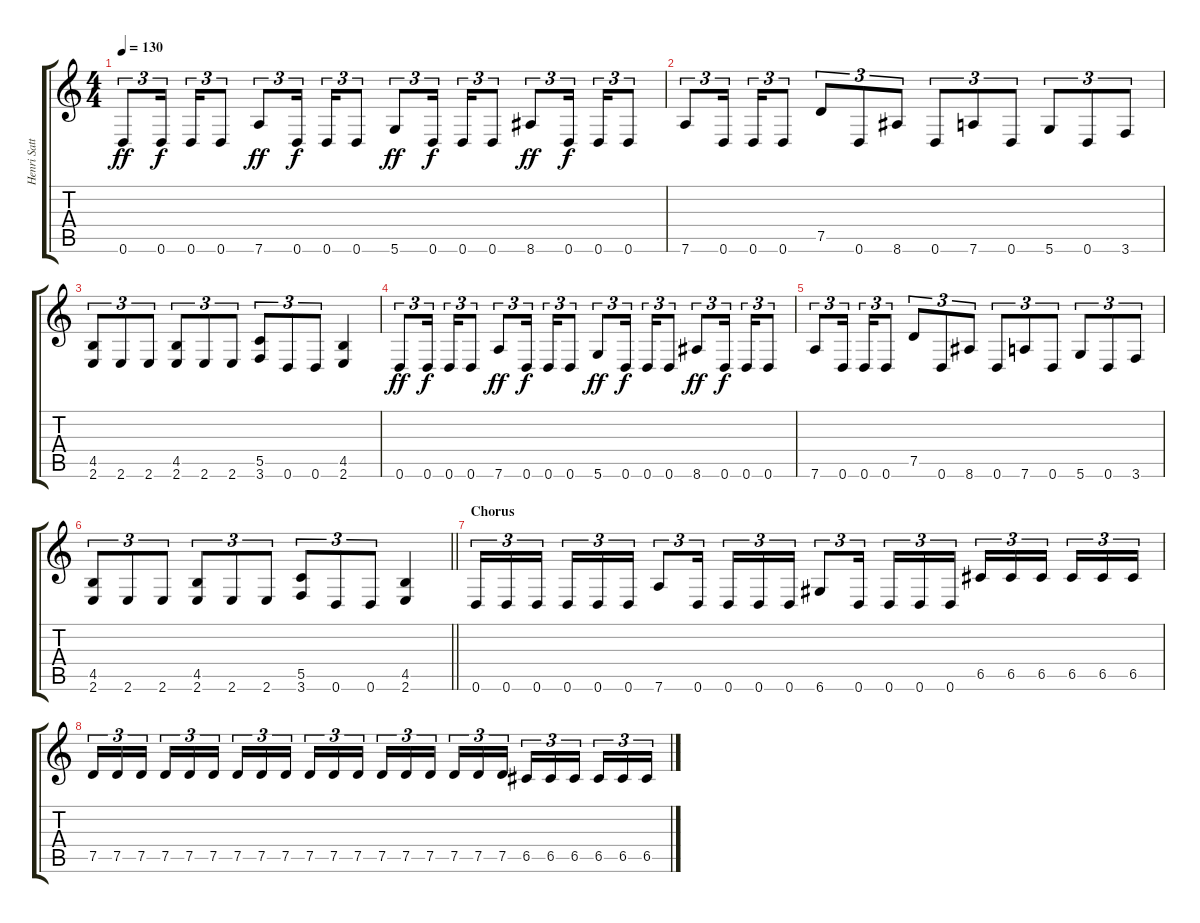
\track ("Henri Sattler " "Henri Satt") {instrument overdrivenguitar}
\staff {score tabs}
\tuning (D4 A3 F3 C3 G2 D2) {hide}
\ts (4 4)
\tempo 130
\clef g2
\ks c
0.6.8{tu (3 2) dy ff} 0.6.16{tu (3 2) dy f beam splitsecondary} 0.6.16{tu (3 2)} 0.6.8{tu (3 2)} 7.6.8{tu (3 2) dy ff} 0.6.16{tu (3 2) dy f beam splitsecondary} 0.6.16{tu (3 2)} 0.6.8{tu (3 2)} 5.6.8{tu (3 2) dy ff} 0.6.16{tu (3 2) dy f beam splitsecondary} 0.6.16{tu (3 2)} 0.6.8{tu (3 2)} 8.6.8{tu (3 2) dy ff} 0.6.16{tu (3 2) dy f beam splitsecondary} 0.6.16{tu (3 2)} 0.6.8{tu (3 2)} |
7.6.8{tu (3 2)} 0.6.16{tu (3 2) beam splitsecondary} 0.6.16{tu (3 2)} 0.6.8{tu (3 2)} 7.5.8{tu (3 2)} 0.6.8{tu (3 2)} 8.6.8{tu (3 2)} 0.6.8{tu (3 2)} 7.6.8{tu (3 2)} 0.6.8{tu (3 2)} 5.6.8{tu (3 2)} 0.6.8{tu (3 2)} 3.6.8{tu (3 2)} |
(4.5 2.6).8{tu (3 2)} 2.6.8{tu (3 2)} 2.6.8{tu (3 2)} (4.5 2.6).8{tu (3 2)} 2.6.8{tu (3 2)} 2.6.8{tu (3 2)} (5.5 3.6).8{tu (3 2)} 0.6.8{tu (3 2)} 0.6.8{tu (3 2)} (4.5 2.6).4 |
0.6.8{tu (3 2) dy ff} 0.6.16{tu (3 2) dy f beam splitsecondary} 0.6.16{tu (3 2)} 0.6.8{tu (3 2)} 7.6.8{tu (3 2) dy ff} 0.6.16{tu (3 2) dy f beam splitsecondary} 0.6.16{tu (3 2)} 0.6.8{tu (3 2)} 5.6.8{tu (3 2) dy ff} 0.6.16{tu (3 2) dy f beam splitsecondary} 0.6.16{tu (3 2)} 0.6.8{tu (3 2)} 8.6.8{tu (3 2) dy ff} 0.6.16{tu (3 2) dy f beam splitsecondary} 0.6.16{tu (3 2)} 0.6.8{tu (3 2)} |
7.6.8{tu (3 2)} 0.6.16{tu (3 2) beam splitsecondary} 0.6.16{tu (3 2)} 0.6.8{tu (3 2)} 7.5.8{tu (3 2)} 0.6.8{tu (3 2)} 8.6.8{tu (3 2)} 0.6.8{tu (3 2)} 7.6.8{tu (3 2)} 0.6.8{tu (3 2)} 5.6.8{tu (3 2)} 0.6.8{tu (3 2)} 3.6.8{tu (3 2)} |
\barLineRight lightlight
(4.5 2.6).8{tu (3 2)} 2.6.8{tu (3 2)} 2.6.8{tu (3 2)} (4.5 2.6).8{tu (3 2)} 2.6.8{tu (3 2)} 2.6.8{tu (3 2)} (5.5 3.6).8{tu (3 2)} 0.6.8{tu (3 2)} 0.6.8{tu (3 2)} (4.5 2.6).4 |
\section ("" "Chorus")
0.6.16{tu (3 2)} 0.6.16{tu (3 2)} 0.6.16{tu (3 2) beam splitsecondary} 0.6.16{tu (3 2)} 0.6.16{tu (3 2)} 0.6.16{tu (3 2)} 7.6.8{tu (3 2)} 0.6.16{tu (3 2) beam splitsecondary} 0.6.16{tu (3 2)} 0.6.16{tu (3 2)} 0.6.16{tu (3 2)} 6.6.8{tu (3 2)} 0.6.16{tu (3 2) beam splitsecondary} 0.6.16{tu (3 2)} 0.6.16{tu (3 2)} 0.6.16{tu (3 2)} 6.5.16{tu (3 2)} 6.5.16{tu (3 2)} 6.5.16{tu (3 2) beam splitsecondary} 6.5.16{tu (3 2)} 6.5.16{tu (3 2)} 6.5.16{tu (3 2)} |
7.5.16{tu (3 2)} 7.5.16{tu (3 2)} 7.5.16{tu (3 2) beam splitsecondary} 7.5.16{tu (3 2)} 7.5.16{tu (3 2)} 7.5.16{tu (3 2)} 7.5.16{tu (3 2)} 7.5.16{tu (3 2)} 7.5.16{tu (3 2) beam splitsecondary} 7.5.16{tu (3 2)} 7.5.16{tu (3 2)} 7.5.16{tu (3 2)} 7.5.16{tu (3 2)} 7.5.16{tu (3 2)} 7.5.16{tu (3 2) beam splitsecondary} 7.5.16{tu (3 2)} 7.5.16{tu (3 2)} 7.5.16{tu (3 2)} 6.5.16{tu (3 2)} 6.5.16{tu (3 2)} 6.5.16{tu (3 2) beam splitsecondary} 6.5.16{tu (3 2)} 6.5.16{tu (3 2)} 6.5.16{tu (3 2)}
